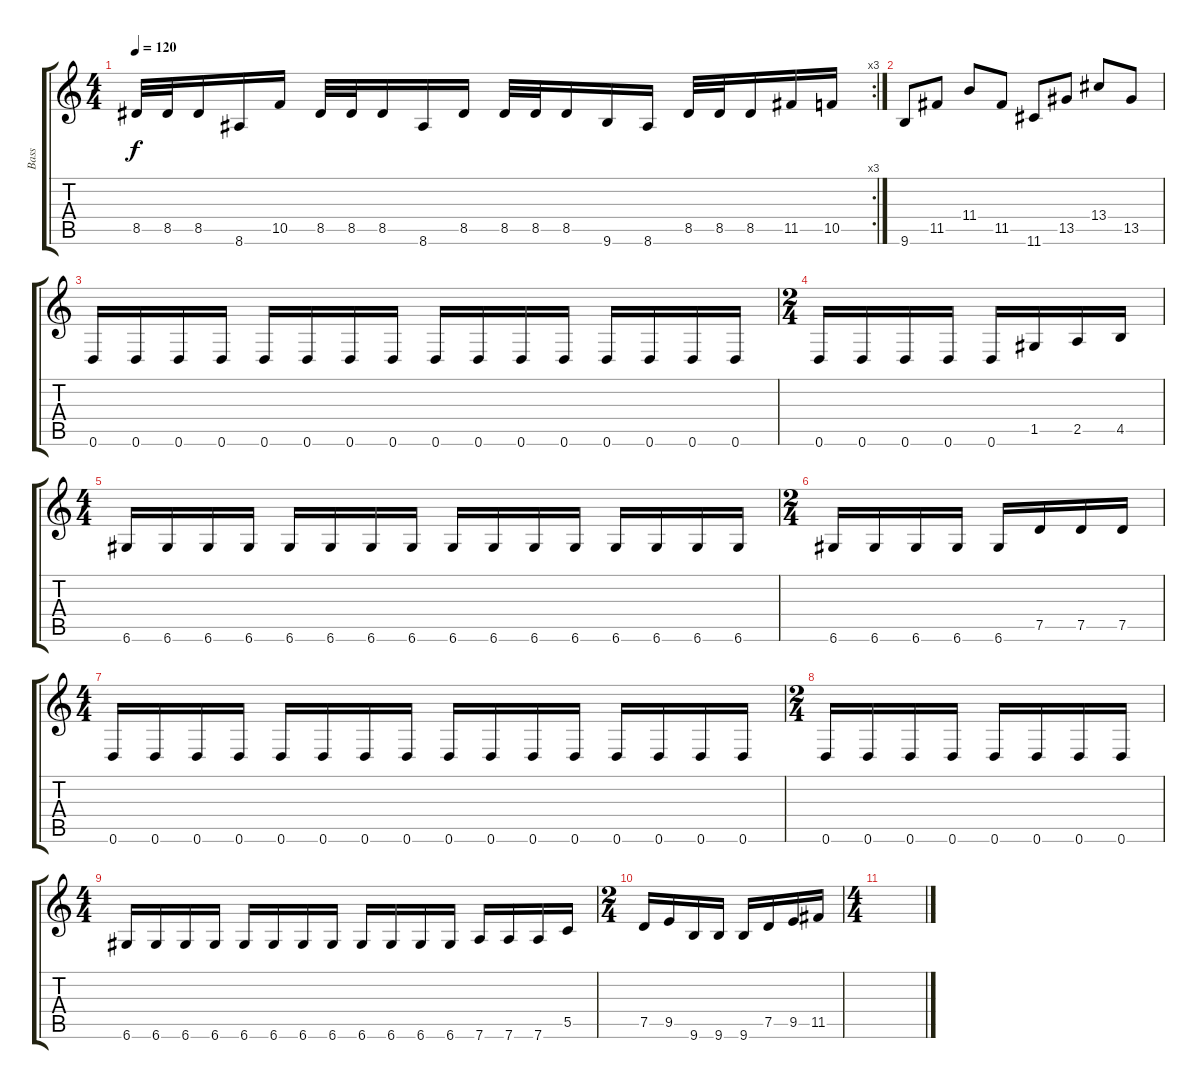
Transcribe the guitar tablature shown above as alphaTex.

\track ("Bass" "Bass") {instrument electricbasspick}
\staff {score tabs}
\tuning (D4 A3 F3 C3 G2 D2) {hide}
\rc 3
\ts (4 4)
\tempo 120
\clef g2
\ks c
8.5.32{dy f} 8.5.32 8.5.16 8.6.16 10.5.16 8.5.32 8.5.32 8.5.16 8.6.16 8.5.16 8.5.32 8.5.32 8.5.16 9.6.16 8.6.16 8.5.32 8.5.32 8.5.16 11.5.16 10.5.16 |
9.6.8 11.5.8 11.4.8 11.5.8 11.6.8 13.5.8 13.4.8 13.5.8 |
0.6.16 0.6.16 0.6.16 0.6.16 0.6.16 0.6.16 0.6.16 0.6.16 0.6.16 0.6.16 0.6.16 0.6.16 0.6.16 0.6.16 0.6.16 0.6.16 |
\ts (2 4)
0.6.16 0.6.16 0.6.16 0.6.16 0.6.16 1.5.16 2.5.16 4.5.16 |
\ts (4 4)
6.6.16 6.6.16 6.6.16 6.6.16 6.6.16 6.6.16 6.6.16 6.6.16 6.6.16 6.6.16 6.6.16 6.6.16 6.6.16 6.6.16 6.6.16 6.6.16 |
\ts (2 4)
6.6.16 6.6.16 6.6.16 6.6.16 6.6.16 7.5.16 7.5.16 7.5.16 |
\ts (4 4)
0.6.16 0.6.16 0.6.16 0.6.16 0.6.16 0.6.16 0.6.16 0.6.16 0.6.16 0.6.16 0.6.16 0.6.16 0.6.16 0.6.16 0.6.16 0.6.16 |
\ts (2 4)
0.6.16 0.6.16 0.6.16 0.6.16 0.6.16 0.6.16 0.6.16 0.6.16 |
\ts (4 4)
6.6.16 6.6.16 6.6.16 6.6.16 6.6.16 6.6.16 6.6.16 6.6.16 6.6.16 6.6.16 6.6.16 6.6.16 7.6.16 7.6.16 7.6.16 5.5.16 |
\ts (2 4)
7.5.16 9.5.16 9.6.16 9.6.16 9.6.16 7.5.16 9.5.16 11.5.16 |
\ts (4 4)
